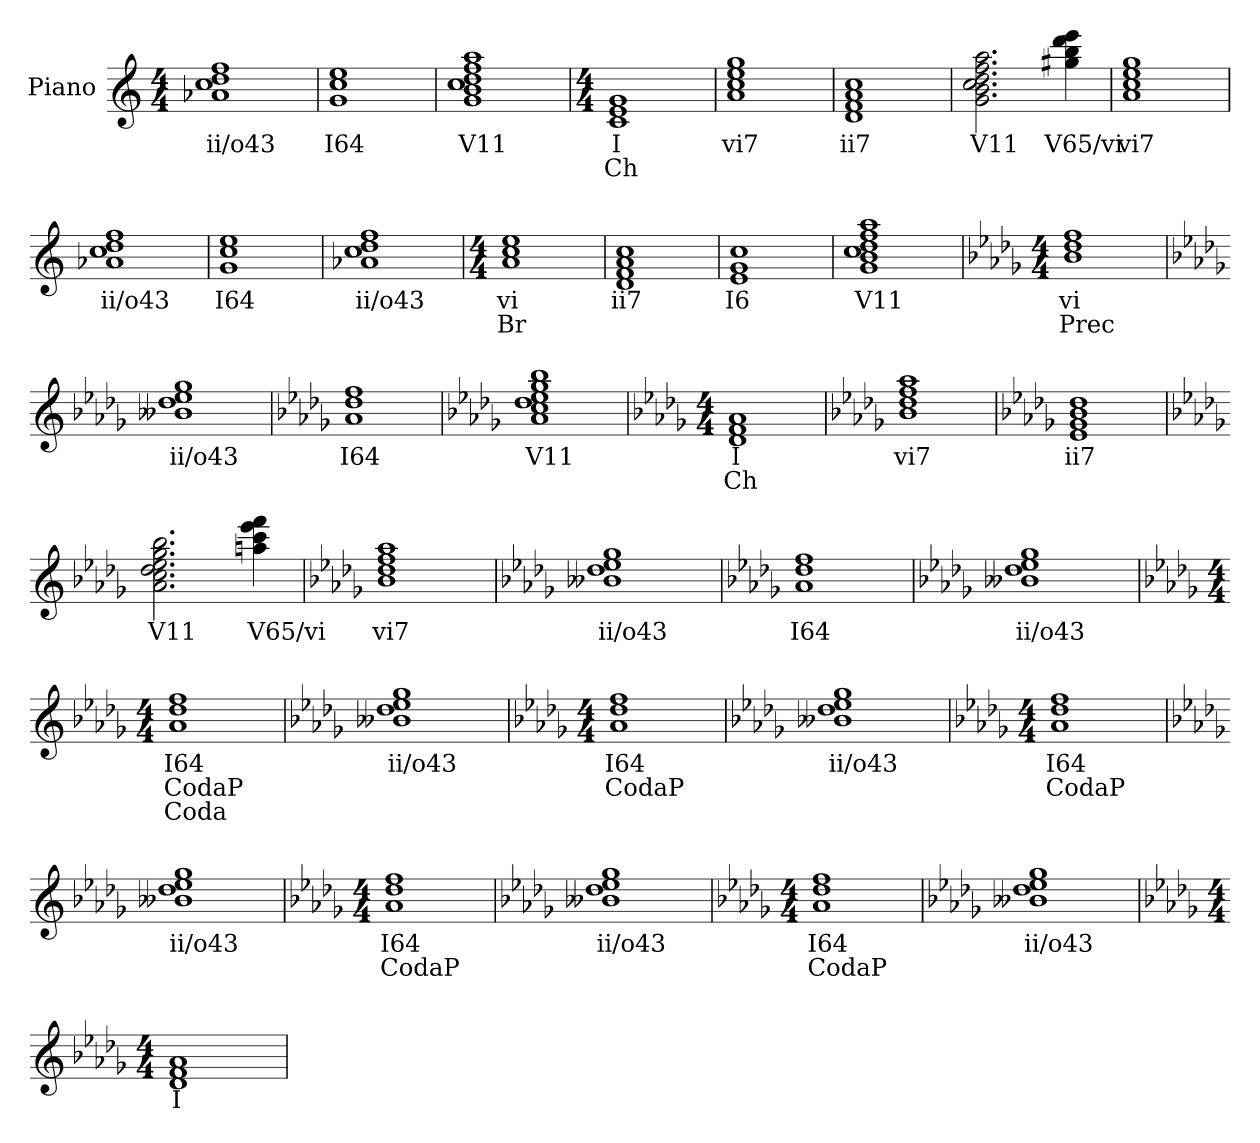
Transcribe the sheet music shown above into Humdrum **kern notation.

**kern	**text	**text	**text
*part1	*part1	*part1	*part1
*staff1	*staff1	*staff1	*staff1
*I"Piano	*	*	*
*I'Pno	*	*	*
*k[]	*	*	*
*C:	*	*	*
*M4/4	*	*	*
=	=	=	=
1a-X 1cc 1dd 1ff	ii/o43	.	.
=	=	=	=
*k[]	*	*	*
*C:	*	*	*
1g 1cc 1ee	I64	.	.
=	=	=	=
*k[]	*	*	*
*C:	*	*	*
1g 1b 1dd 1ff 1aa 1cc	V11	.	.
=	=	=	=
*k[]	*	*	*
*C:	*	*	*
*M4/4	*	*	*
1c 1e 1g	I	Ch	.
=	=	=	=
*k[]	*	*	*
*C:	*	*	*
1a 1cc 1ee 1gg	vi7	.	.
=	=	=	=
*k[]	*	*	*
*C:	*	*	*
1d 1f 1a 1cc	ii7	.	.
=	=	=	=
*k[]	*	*	*
*C:	*	*	*
2.g 2.b 2.dd 2.ff 2.aa 2.cc	V11	.	.
4gg#X 4bb 4ddd 4eee	V65/vi	.	.
=	=	=	=
*k[]	*	*	*
*C:	*	*	*
1a 1cc 1ee 1gg	vi7	.	.
=	=	=	=
*k[]	*	*	*
*C:	*	*	*
1a-X 1cc 1dd 1ff	ii/o43	.	.
=	=	=	=
*k[]	*	*	*
*C:	*	*	*
1g 1cc 1ee	I64	.	.
=	=	=	=
*k[]	*	*	*
*C:	*	*	*
1a-X 1cc 1dd 1ff	ii/o43	.	.
=	=	=	=
*k[]	*	*	*
*C:	*	*	*
*M4/4	*	*	*
1a 1cc 1ee	vi	Br	.
=	=	=	=
*k[]	*	*	*
*C:	*	*	*
1d 1f 1a 1cc	ii7	.	.
=	=	=	=
*k[]	*	*	*
*C:	*	*	*
1e 1g 1cc	I6	.	.
=	=	=	=
*k[]	*	*	*
*C:	*	*	*
1g 1b 1dd 1ff 1aa 1cc	V11	.	.
=	=	=	=
*k[b-e-a-d-g-]	*	*	*
*D-:	*	*	*
*M4/4	*	*	*
1b- 1dd- 1ff	vi	Prec	.
=	=	=	=
*k[b-e-a-d-g-]	*	*	*
*D-:	*	*	*
1b--X 1dd- 1ee- 1gg-	ii/o43	.	.
=	=	=	=
*k[b-e-a-d-g-]	*	*	*
*D-:	*	*	*
1a- 1dd- 1ff	I64	.	.
=	=	=	=
*k[b-e-a-d-g-]	*	*	*
*D-:	*	*	*
1a- 1cc 1ee- 1gg- 1bb- 1dd-	V11	.	.
=	=	=	=
*k[b-e-a-d-g-]	*	*	*
*D-:	*	*	*
*M4/4	*	*	*
1d- 1f 1a-	I	Ch	.
=	=	=	=
*k[b-e-a-d-g-]	*	*	*
*D-:	*	*	*
1b- 1dd- 1ff 1aa-	vi7	.	.
=	=	=	=
*k[b-e-a-d-g-]	*	*	*
*D-:	*	*	*
1e- 1g- 1b- 1dd-	ii7	.	.
=	=	=	=
*k[b-e-a-d-g-]	*	*	*
*D-:	*	*	*
2.a- 2.cc 2.ee- 2.gg- 2.bb- 2.dd-	V11	.	.
4aan 4ccc 4eee- 4fff	V65/vi	.	.
=	=	=	=
*k[b-e-a-d-g-]	*	*	*
*D-:	*	*	*
1b- 1dd- 1ff 1aa-	vi7	.	.
=	=	=	=
*k[b-e-a-d-g-]	*	*	*
*D-:	*	*	*
1b--X 1dd- 1ee- 1gg-	ii/o43	.	.
=	=	=	=
*k[b-e-a-d-g-]	*	*	*
*D-:	*	*	*
1a- 1dd- 1ff	I64	.	.
=	=	=	=
*k[b-e-a-d-g-]	*	*	*
*D-:	*	*	*
1b--X 1dd- 1ee- 1gg-	ii/o43	.	.
=	=	=	=
*k[b-e-a-d-g-]	*	*	*
*D-:	*	*	*
*M4/4	*	*	*
1a- 1dd- 1ff	I64	CodaP	Coda
=	=	=	=
*k[b-e-a-d-g-]	*	*	*
*D-:	*	*	*
1b--X 1dd- 1ee- 1gg-	ii/o43	.	.
=	=	=	=
*k[b-e-a-d-g-]	*	*	*
*D-:	*	*	*
*M4/4	*	*	*
1a- 1dd- 1ff	I64	CodaP	.
=	=	=	=
*k[b-e-a-d-g-]	*	*	*
*D-:	*	*	*
1b--X 1dd- 1ee- 1gg-	ii/o43	.	.
=	=	=	=
*k[b-e-a-d-g-]	*	*	*
*D-:	*	*	*
*M4/4	*	*	*
1a- 1dd- 1ff	I64	CodaP	.
=	=	=	=
*k[b-e-a-d-g-]	*	*	*
*D-:	*	*	*
1b--X 1dd- 1ee- 1gg-	ii/o43	.	.
=	=	=	=
*k[b-e-a-d-g-]	*	*	*
*D-:	*	*	*
*M4/4	*	*	*
1a- 1dd- 1ff	I64	CodaP	.
=	=	=	=
*k[b-e-a-d-g-]	*	*	*
*D-:	*	*	*
1b--X 1dd- 1ee- 1gg-	ii/o43	.	.
=	=	=	=
*k[b-e-a-d-g-]	*	*	*
*D-:	*	*	*
*M4/4	*	*	*
1a- 1dd- 1ff	I64	CodaP	.
=	=	=	=
*k[b-e-a-d-g-]	*	*	*
*D-:	*	*	*
1b--X 1dd- 1ee- 1gg-	ii/o43	.	.
=	=	=	=
*k[b-e-a-d-g-]	*	*	*
*D-:	*	*	*
*M4/4	*	*	*
1d- 1f 1a-	I	.	.
=	=	=	=
*-	*-	*-	*-
